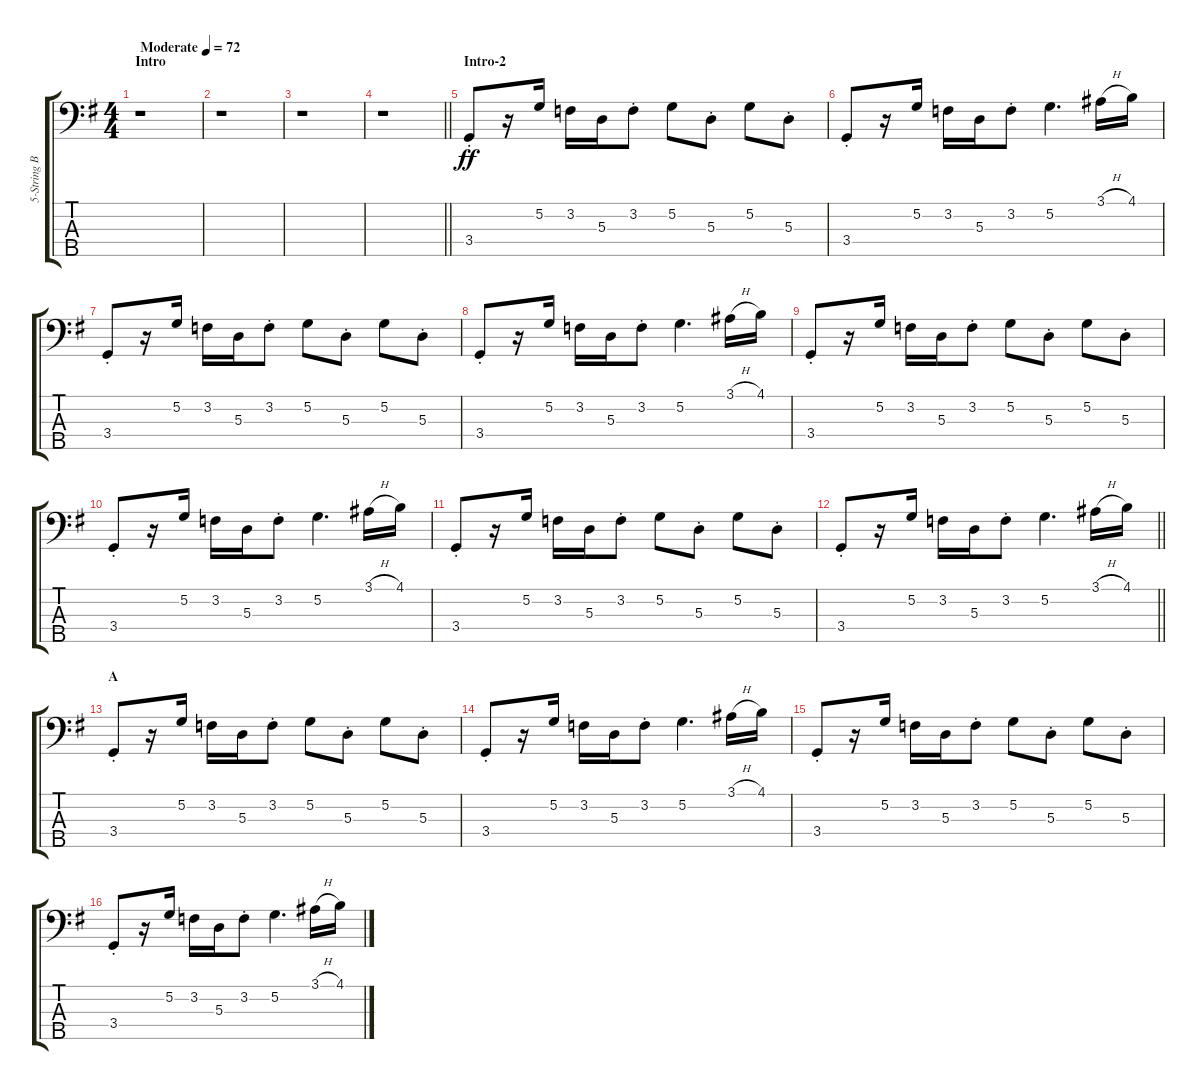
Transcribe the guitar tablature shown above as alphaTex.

\track ("5-String Bass" "5-String B") {instrument electricbassfinger}
\staff {score tabs}
\tuning (G2 D2 A1 E1 B0) {hide}
\ts (4 4)
\section ("" "Intro")
\tempo (72 "Moderate")
\clef f4
\ks g
r.1{dy ff instrument electricbassfinger} |
r.1 |
r.1 |
\barLineRight lightlight
r.1 |
\section ("" "Intro-2")
3.4{st}.8 r.16 5.2.16 3.2.16 5.3.16 3.2{st}.8 5.2.8 5.3{st}.8 5.2.8 5.3{st}.8 |
3.4{st}.8 r.16 5.2.16 3.2.16 5.3.16 3.2{st}.8 5.2.4{d} 3.1{h}.16 4.1.16 |
3.4{st}.8 r.16 5.2.16 3.2.16 5.3.16 3.2{st}.8 5.2.8 5.3{st}.8 5.2.8 5.3{st}.8 |
3.4{st}.8 r.16 5.2.16 3.2.16 5.3.16 3.2{st}.8 5.2.4{d} 3.1{h}.16 4.1.16 |
3.4{st}.8 r.16 5.2.16 3.2.16 5.3.16 3.2{st}.8 5.2.8 5.3{st}.8 5.2.8 5.3{st}.8 |
3.4{st}.8 r.16 5.2.16 3.2.16 5.3.16 3.2{st}.8 5.2.4{d} 3.1{h}.16 4.1.16 |
3.4{st}.8 r.16 5.2.16 3.2.16 5.3.16 3.2{st}.8 5.2.8 5.3{st}.8 5.2.8 5.3{st}.8 |
\barLineRight lightlight
3.4{st}.8 r.16 5.2.16 3.2.16 5.3.16 3.2{st}.8 5.2.4{d} 3.1{h}.16 4.1.16 |
\section ("" "A")
3.4{st}.8 r.16 5.2.16 3.2.16 5.3.16 3.2{st}.8 5.2.8 5.3{st}.8 5.2.8 5.3{st}.8 |
3.4{st}.8 r.16 5.2.16 3.2.16 5.3.16 3.2{st}.8 5.2.4{d} 3.1{h}.16 4.1.16 |
3.4{st}.8 r.16 5.2.16 3.2.16 5.3.16 3.2{st}.8 5.2.8 5.3{st}.8 5.2.8 5.3{st}.8 |
3.4{st}.8 r.16 5.2.16 3.2.16 5.3.16 3.2{st}.8 5.2.4{d} 3.1{h}.16 4.1.16
